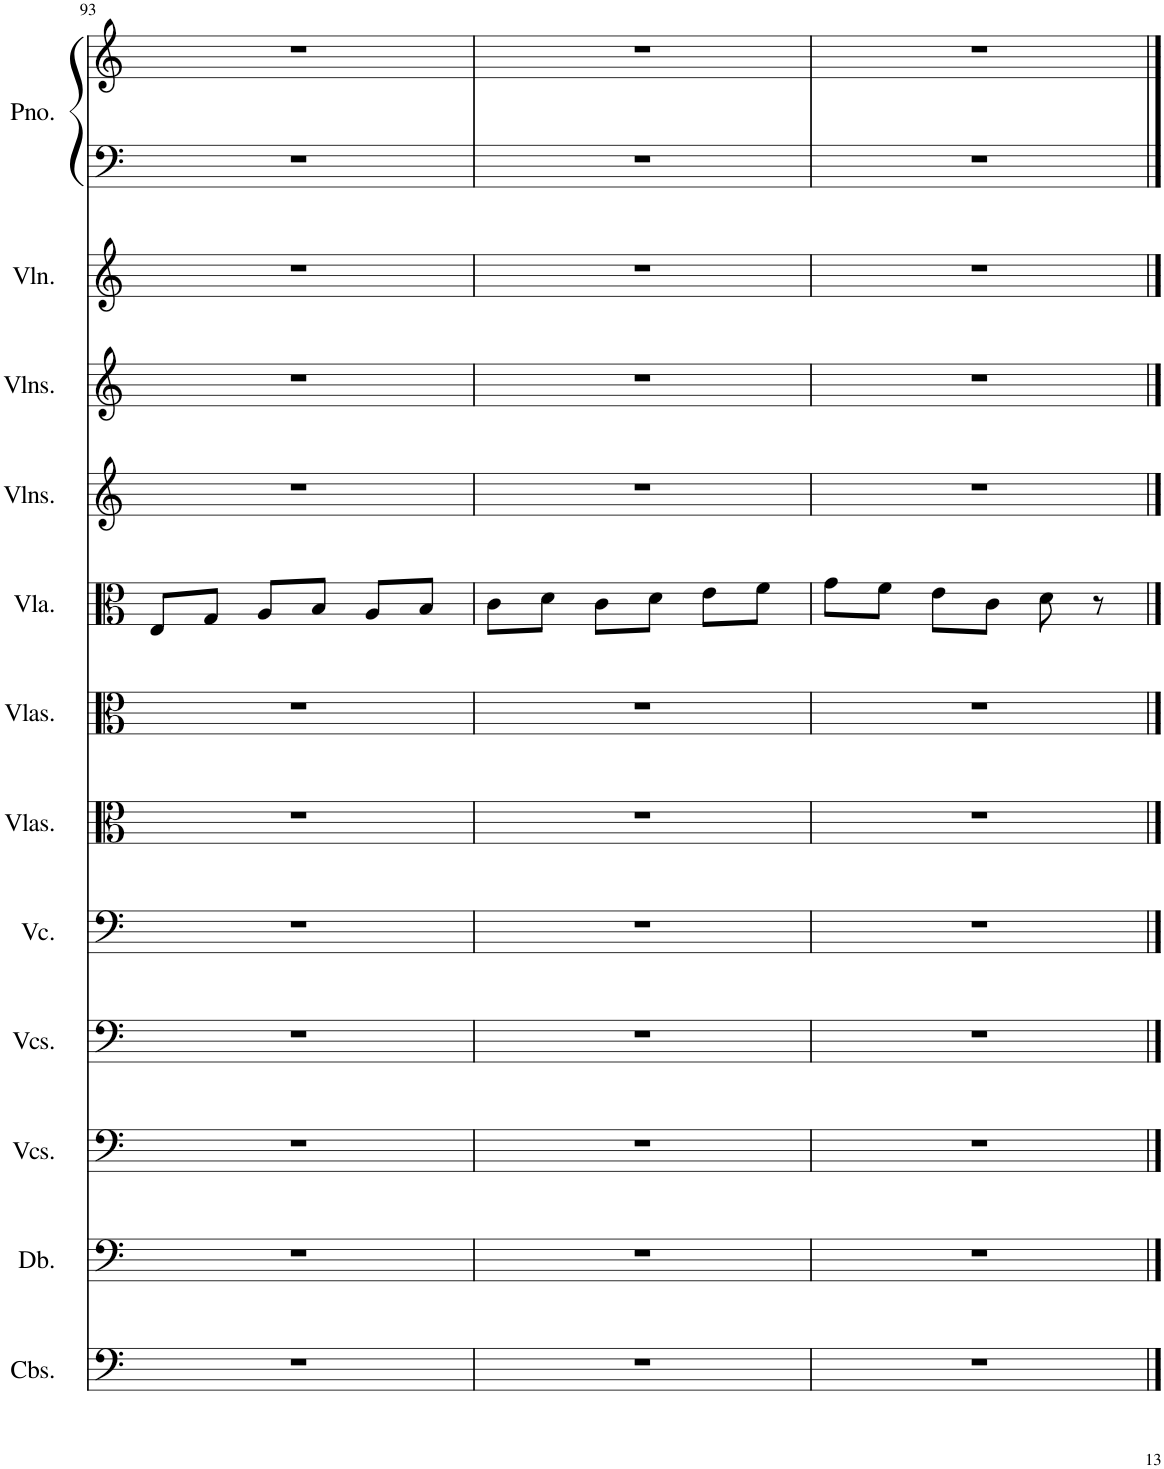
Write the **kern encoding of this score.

**kern	**kern	**kern	**kern	**kern	**kern	**kern	**kern	**kern	**kern	**kern	**kern	**kern
*part12	*part11	*part10	*part9	*part8	*part7	*part6	*part5	*part4	*part3	*part2	*part1	*part1
*staff13	*staff12	*staff11	*staff10	*staff9	*staff8	*staff7	*staff6	*staff5	*staff4	*staff3	*staff2	*staff1
*I"Contrabasses	*I"Double Bass	*I"Violoncellos	*I"Violoncellos	*I"Violoncello	*I"Violas	*I"Violas	*I"Viola	*I"Violins	*I"Violins	*I"Violins	*I"Grand Piano	*
*I'Cbs.	*I'Db.	*I'Vcs.	*I'Vcs.	*I'Vc.	*I'Vlas.	*I'Vlas.	*I'Vla.	*I'Vlns.	*I'Vlns.	*I'Vlns.	*I'Pno.	*
!!LO:PB:g=z
*clefF4	*clefF4	*clefF4	*clefF4	*clefF4	*clefC3	*clefC3	*clefC3	*clefG2	*clefG2	*clefG2	*clefF4	*clefG2
*Trd7c12	*Trd7c12	*	*	*	*	*	*	*	*	*	*	*
*k[]	*k[]	*k[]	*k[]	*k[]	*k[]	*k[]	*k[]	*k[]	*k[]	*k[]	*k[]	*k[]
*M3/4	*M3/4	*M3/4	*M3/4	*M3/4	*M3/4	*M3/4	*M3/4	*M3/4	*M3/4	*M3/4	*M3/4	*M3/4
=93	=93	=93	=93	=93	=93	=93	=93	=93	=93	=93	=93	=93
2.r	2.r	2.r	2.r	2.r	2.r	2.r	8E/L	2.r	2.r	2.r	2.r	2.r
.	.	.	.	.	.	.	8G/J	.	.	.	.	.
.	.	.	.	.	.	.	8A/L	.	.	.	.	.
.	.	.	.	.	.	.	8B/J	.	.	.	.	.
.	.	.	.	.	.	.	8A/L	.	.	.	.	.
.	.	.	.	.	.	.	8B/J	.	.	.	.	.
=94	=94	=94	=94	=94	=94	=94	=94	=94	=94	=94	=94	=94
2.r	2.r	2.r	2.r	2.r	2.r	2.r	8c\L	2.r	2.r	2.r	2.r	2.r
.	.	.	.	.	.	.	8d\J	.	.	.	.	.
.	.	.	.	.	.	.	8c\L	.	.	.	.	.
.	.	.	.	.	.	.	8d\J	.	.	.	.	.
.	.	.	.	.	.	.	8e\L	.	.	.	.	.
.	.	.	.	.	.	.	8f\J	.	.	.	.	.
=95	=95	=95	=95	=95	=95	=95	=95	=95	=95	=95	=95	=95
2.r	2.r	2.r	2.r	2.r	2.r	2.r	8g\L	2.r	2.r	2.r	2.r	2.r
.	.	.	.	.	.	.	8f\J	.	.	.	.	.
.	.	.	.	.	.	.	8e\L	.	.	.	.	.
.	.	.	.	.	.	.	8c\J	.	.	.	.	.
.	.	.	.	.	.	.	8d\	.	.	.	.	.
.	.	.	.	.	.	.	8r	.	.	.	.	.
==	==	==	==	==	==	==	==	==	==	==	==	==
*-	*-	*-	*-	*-	*-	*-	*-	*-	*-	*-	*-	*-
